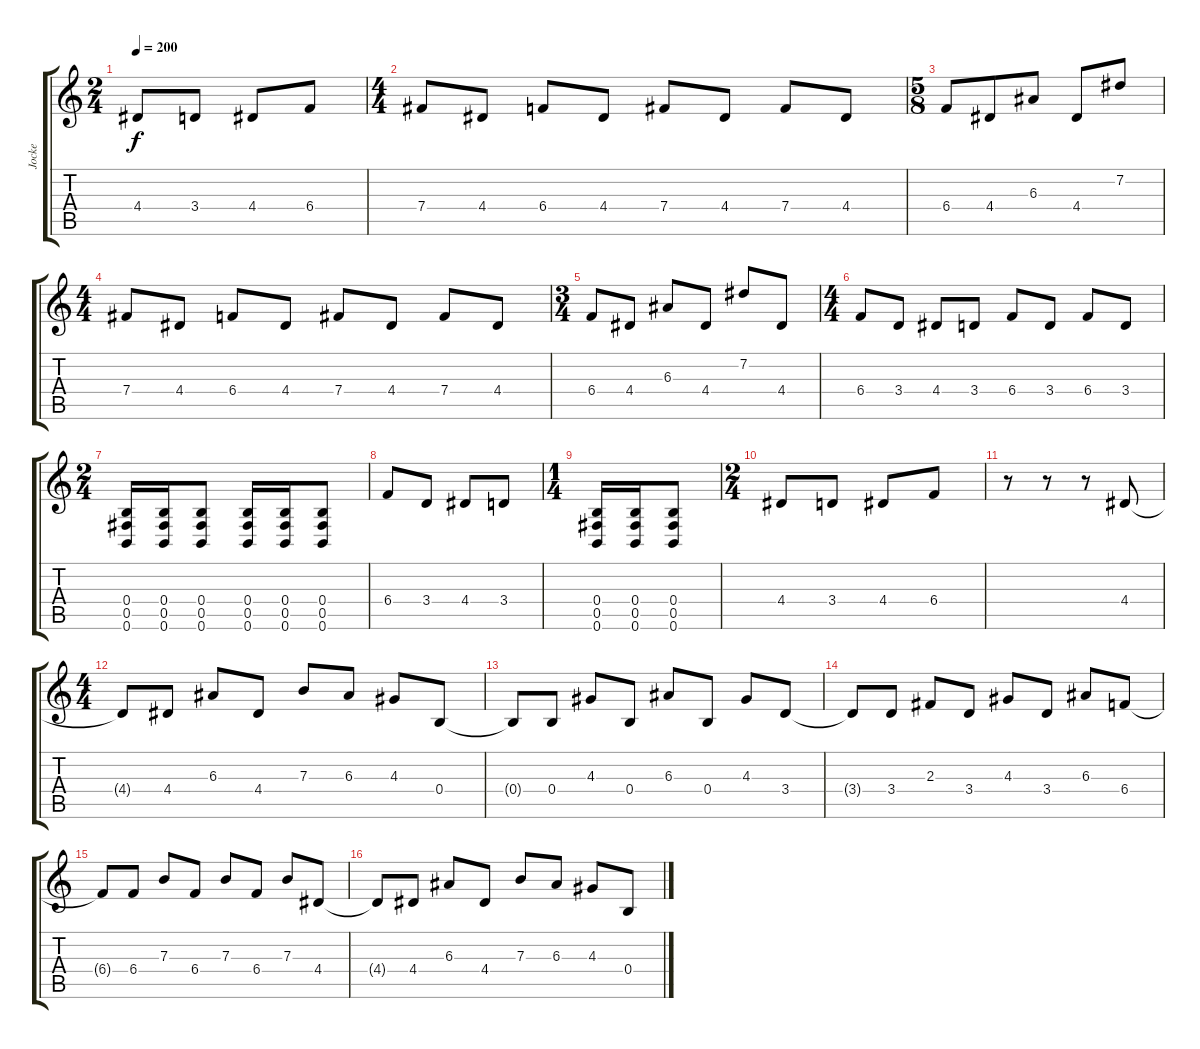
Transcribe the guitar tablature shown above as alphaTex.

\track ("Jocke" "Jocke") {instrument distortionguitar}
\staff {score tabs}
\tuning (Db4 Ab3 E3 B2 Gb2 B1) {hide}
\ts (2 4)
\tempo 200
\clef g2
\ks c
4.4.8{dy f} 3.4.8 4.4.8 6.4.8 |
\ts (4 4)
7.4.8 4.4.8 6.4.8 4.4.8 7.4.8 4.4.8 7.4.8 4.4.8 |
\ts (5 8)
6.4.8 4.4.8 6.3.8 4.4.8 7.2.8 |
\ts (4 4)
7.4.8 4.4.8 6.4.8 4.4.8 7.4.8 4.4.8 7.4.8 4.4.8 |
\ts (3 4)
6.4.8 4.4.8 6.3.8 4.4.8 7.2.8 4.4.8 |
\ts (4 4)
6.4.8 3.4.8 4.4.8 3.4.8 6.4.8 3.4.8 6.4.8 3.4.8 |
\ts (2 4)
(0.4 0.5 0.6).16 (0.4 0.5 0.6).16 (0.4 0.5 0.6).8 (0.4 0.5 0.6).16 (0.4 0.5 0.6).16 (0.4 0.5 0.6).8 |
6.4.8 3.4.8 4.4.8 3.4.8 |
\ts (1 4)
(0.4 0.5 0.6).16 (0.4 0.5 0.6).16 (0.4 0.5 0.6).8 |
\ts (2 4)
4.4.8 3.4.8 4.4.8 6.4.8 |
r.8 r.8 r.8 4.4.8 |
\ts (4 4)
4.4{t}.8 4.4.8 6.3.8 4.4.8 7.3.8 6.3.8 4.3.8 0.4.8 |
0.4{t}.8 0.4.8 4.3.8 0.4.8 6.3.8 0.4.8 4.3.8 3.4.8 |
3.4{t}.8 3.4.8 2.3.8 3.4.8 4.3.8 3.4.8 6.3.8 6.4.8 |
6.4{t}.8 6.4.8 7.3.8 6.4.8 7.3.8 6.4.8 7.3.8 4.4.8 |
4.4{t}.8 4.4.8 6.3.8 4.4.8 7.3.8 6.3.8 4.3.8 0.4.8
